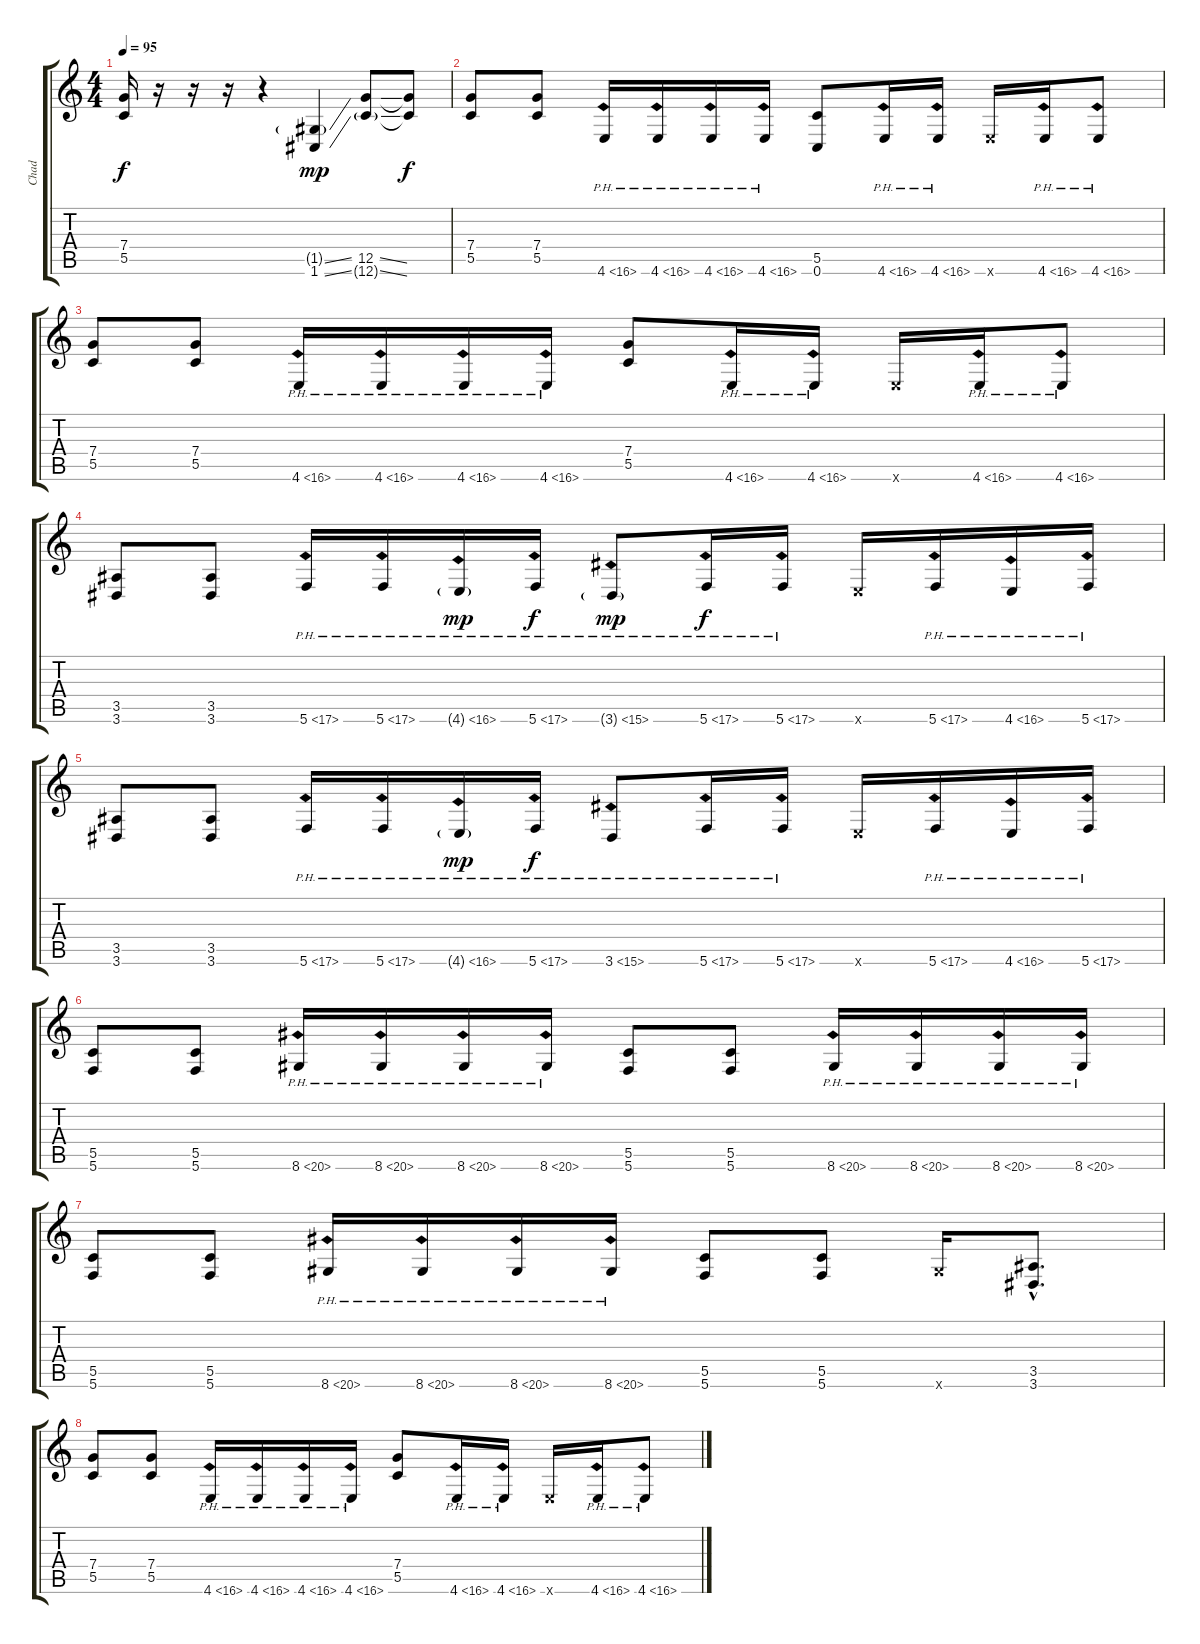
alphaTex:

\track ("Chad" "Chad") {instrument distortionguitar}
\staff {score tabs}
\tuning (D4 A3 F3 C3 G2 C2) {hide}
\ts (4 4)
\tempo 95
\clef g2
\ks c
(7.4 5.5).16{dy f} r.16 r.16 r.16 r.4 (1.5{ss g} 1.6{ss}).4{dy mp} (12.5{ss} 12.6{ss g}).8 (12.5{t} 12.6{t}).8{dy f} |
(7.4 5.5).8 (7.4 5.5).8 4.6{ph 12}.16{instrument guitarharmonics} 4.6{ph 12}.16 4.6{ph 12}.16 4.6{ph 12}.16 (5.5 0.6).8{instrument distortionguitar} 4.6{ph 12}.16{instrument guitarharmonics} 4.6{ph 12}.16 4.6{x}.16 4.6{ph 12}.16 4.6{ph 12}.8 |
(7.4 5.5).8{instrument distortionguitar} (7.4 5.5).8 4.6{ph 12}.16{instrument guitarharmonics} 4.6{ph 12}.16 4.6{ph 12}.16 4.6{ph 12}.16 (7.4 5.5).8{instrument distortionguitar} 4.6{ph 12}.16{instrument guitarharmonics} 4.6{ph 12}.16 4.6{x}.16 4.6{ph 12}.16 4.6{ph 12}.8 |
(3.5 3.6).8{instrument distortionguitar} (3.5 3.6).8 5.6{ph 12}.16{instrument guitarharmonics} 5.6{ph 12}.16 4.6{ph 12 g}.16{dy mp} 5.6{ph 12}.16{dy f} 3.6{ph 12 g}.8{dy mp} 5.6{ph 12}.16{dy f instrument guitarharmonics} 5.6{ph 12}.16 4.6{x}.16 5.6{ph 12}.16 4.6{ph 12}.16 5.6{ph 12}.16 |
(3.5 3.6).8{instrument distortionguitar} (3.5 3.6).8 5.6{ph 12}.16{instrument guitarharmonics} 5.6{ph 12}.16 4.6{ph 12 g}.16{dy mp} 5.6{ph 12}.16{dy f} 3.6{ph 12}.8 5.6{ph 12}.16{instrument guitarharmonics} 5.6{ph 12}.16 4.6{x}.16 5.6{ph 12}.16 4.6{ph 12}.16 5.6{ph 12}.16 |
(5.5 5.6).8{instrument distortionguitar} (5.5 5.6).8 8.6{ph 12}.16{instrument guitarharmonics} 8.6{ph 12}.16 8.6{ph 12}.16 8.6{ph 12}.16 (5.5 5.6).8{instrument distortionguitar} (5.5 5.6).8 8.6{ph 12}.16{instrument guitarharmonics} 8.6{ph 12}.16 8.6{ph 12}.16 8.6{ph 12}.16 |
(5.5 5.6).8{instrument distortionguitar} (5.5 5.6).8 8.6{ph 12}.16{instrument guitarharmonics} 8.6{ph 12}.16 8.6{ph 12}.16 8.6{ph 12}.16 (5.5 5.6).8{instrument distortionguitar} (5.5 5.6).8 8.6{x}.16 (3.5{hac} 3.6{hac}).8{d} |
(7.4 5.5).8 (7.4 5.5).8 4.6{ph 12}.16{instrument guitarharmonics} 4.6{ph 12}.16 4.6{ph 12}.16 4.6{ph 12}.16 (7.4 5.5).8{instrument distortionguitar} 4.6{ph 12}.16{instrument guitarharmonics} 4.6{ph 12}.16 4.6{x}.16 4.6{ph 12}.16 4.6{ph 12}.8
